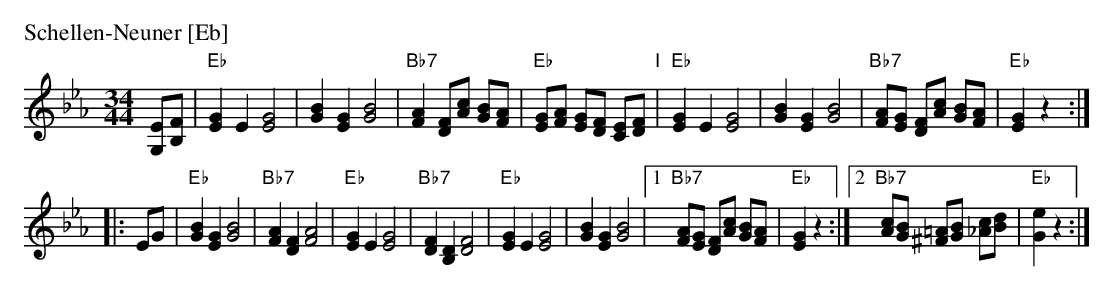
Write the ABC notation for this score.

X:1
P: Schellen-Neuner [Eb]
M: 34/44
L: 1/8
K: Eb
   [EG,][FB,] \
| "Eb"[G2E2][E2]  [G4E4] | [B2G2][G2E2] [B4G4] \
| "Bb7"[A2F2]   [DF][cA] [BG][AF] | "Eb"[GE][AF] [GE][FD] [EC][FD] \
"I"\
| "Eb"[G2E2][E2]  [G4E4] | [B2G2][G2E2] [B4G4] \
| "Bb7"[AF][GE] [FD][cA] [BG][AF] | "Eb"[G2E2] z2 :|
|: EG \
| "Eb"[B2G2][G2E2] [B4G4] | "Bb7"[A2F2][F2D2] [A4F4] \
| "Eb"[G2E2] E2    [G4E4] | "Bb7"[F2D2][D2B,2] [F4D4] \
| "Eb"[G2E2][E2]   [G4E4] | [B2G2][G2E2] [B4G4] \
|1 "Bb7"[AF][GE]  [FD][cA] [BG][AF] | "Eb"[G2E2] z2 \
:|2 "Bb7"[cA][BG] [=A^F][BG] [c_A][dB] | "Eb"[e2G2] z2 :|
